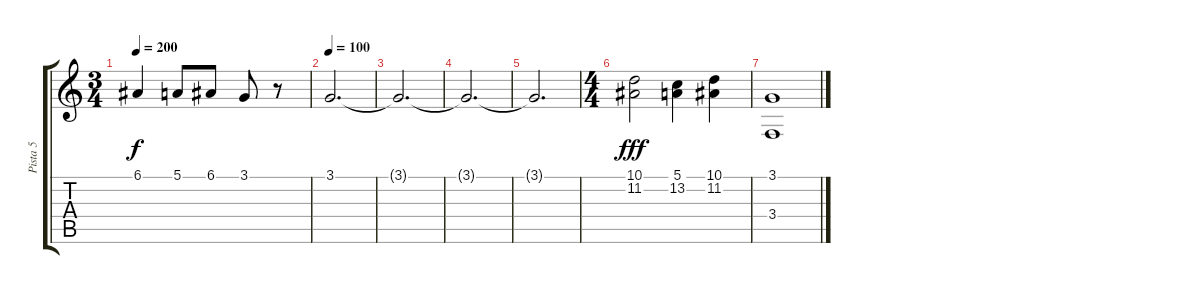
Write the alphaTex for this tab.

\track ("Pista 5" "Pista 5") {instrument vibraphone}
\staff {score tabs}
\tuning (E4 B3 G3 D3 A2 E2) {hide}
\ts (3 4)
\tempo 200
\clef g2
\ks aminor
6.1.4{dy f} 5.1.8 6.1.8 3.1.8 r.8 |
\tempo 100
3.1.2{d} |
3.1{t}.2{d} |
3.1{t}.2{d} |
3.1{t}.2{d} |
\ts (4 4)
(10.1 11.2).2{dy fff} (5.1 13.2).4 (10.1 11.2).4 |
(3.1 3.4).1
